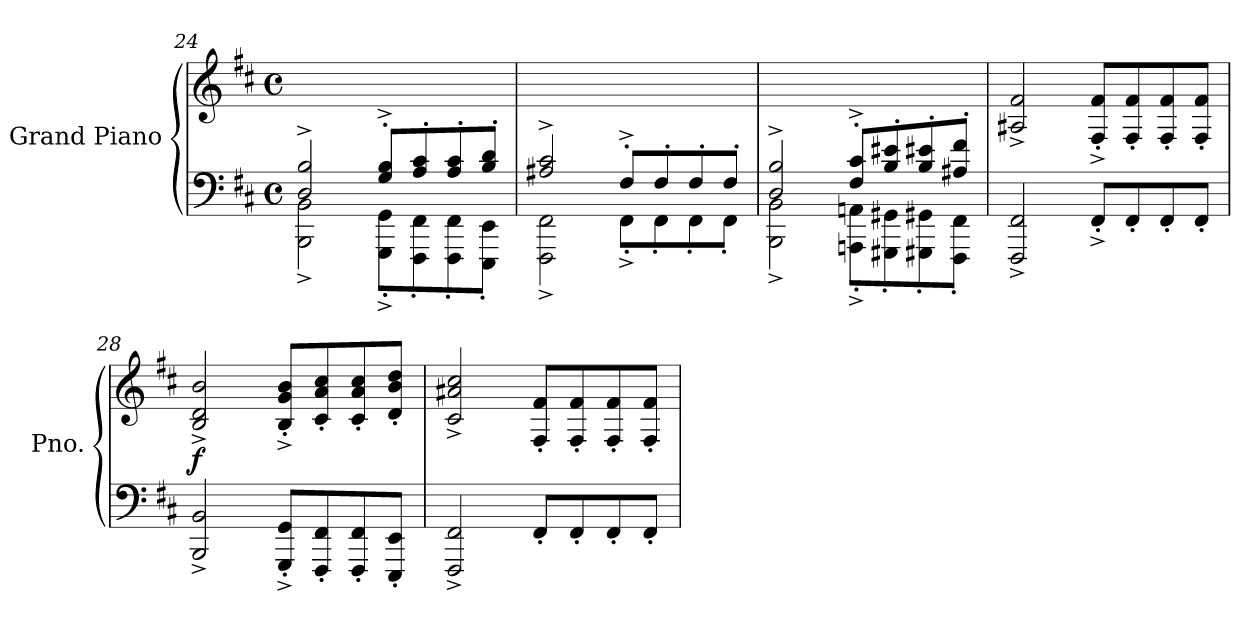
**kern	**kern	**dynam
*part1	*part1	*part1
*staff2	*staff1	*staff1/2
*I"Grand Piano	*	*
*I'Pno.	*	*
*clefF4	*clefG2	*
*k[f#c#]	*k[f#c#]	*
*M4/4	*M4/4	*
*met(c)	*met(c)	*
=24	=24	=24
*^	*	*
2D/^ 2B/^	2BBB\^ 2BB\^	1ryy	.
8G/'^ 8B/'^L	8GGG\'^ 8GG\'^L	.	.
8A/' 8c#/'	8FFF#\' 8FF#\'	.	.
8A/' 8c#/'	8FFF#\' 8FF#\'	.	.
8B/' 8d/'J	8EEE\' 8EE\'J	.	.
=25	=25	=25	=25
2A#X/^ 2c#/^	2FFF#\^ 2FF#\^	1ryy	.
8F#'^/L	8FF#'^\L	.	.
8F#'/	8FF#'\	.	.
8F#'/	8FF#'\	.	.
8F#'/J	8FF#'\J	.	.
=26	=26	=26	=26
2D/^ 2B/^	2BBB\^ 2BB\^	1ryy	.
8F#/'^ 8c#/'^L	8AAAn\'^ 8AAn\'^L	.	.
8B/' 8e#X/'	8GGG#X\' 8GG#X\'	.	.
8B/' 8e#X/'	8GGG#X\' 8GG#X\'	.	.
8A#X/' 8f#/'J	8FFF#\' 8FF#\'J	.	.
*v	*v	*	*
=27	=27	=27
2FFF#/^ 2FF#/^	2A#X/^ 2f#/^	.
8FF#'^/L	8F#/'^ 8f#/'^L	.
8FF#'/	8F#/' 8f#/'	.
8FF#'/	8F#/' 8f#/'	.
8FF#'/J	8F#/' 8f#/'J	.
=28	=28	=28
!	!	!LO:DY:b
2BBB/^ 2BB/^	2B/^ 2d/^ 2b/^	f
8GGG/'^ 8GG/'^L	8B/'^ 8g/'^ 8b/'^L	.
8FFF#/' 8FF#/'	8c#/' 8a/' 8cc#/'	.
8FFF#/' 8FF#/'	8c#/' 8a/' 8cc#/'	.
8EEE/' 8EE/'J	8d/' 8b/' 8dd/'J	.
!!LO:LB:g=z
=29	=29	=29
2FFF#/^ 2FF#/^	2c#/^ 2a#X/^ 2cc#/^	.
8FF#'/L	8F#/' 8f#/'L	.
8FF#'/	8F#/' 8f#/'	.
8FF#'/	8F#/' 8f#/'	.
8FF#'/J	8F#/' 8f#/'J	.
=	=	=
*-	*-	*-
